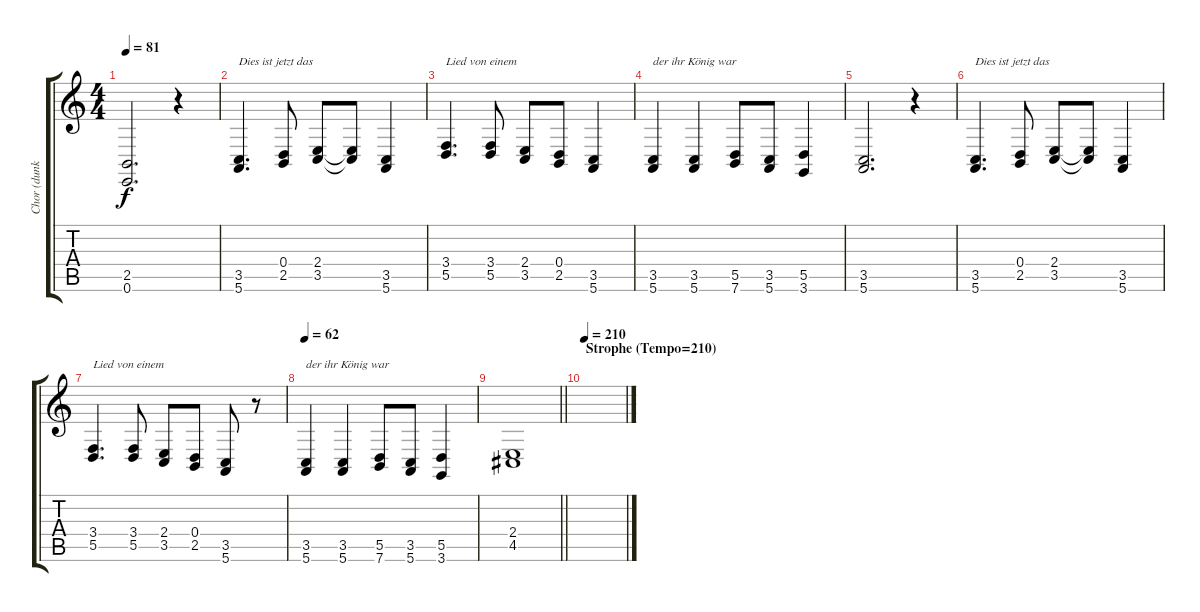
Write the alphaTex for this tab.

\track ("Chor (dunkel)" "Chor (dunk") {instrument lead6voice}
\staff {score tabs}
\tuning (E4 B3 G3 D3 A2 E2) {hide}
\ts (4 4)
\tempo 81
\clef g2
\ks c
(2.5 0.6).2{d dy f} r.4 |
(3.5 5.6).4{d txt "Dies ist jetzt das"} (0.4 2.5).8 (2.4 3.5).8 (2.4{t} 3.5{t}).8 (3.5 5.6).4 |
(3.4 5.5).4{d txt "Lied von einem"} (3.4 5.5).8 (2.4 3.5).8 (0.4 2.5).8 (3.5 5.6).4 |
(3.5 5.6).4{txt "der ihr König war"} (3.5 5.6).4 (5.5 7.6).8 (3.5 5.6).8 (5.5 3.6).4 |
(3.5 5.6).2{d} r.4 |
(3.5 5.6).4{d txt "Dies ist jetzt das"} (0.4 2.5).8 (2.4 3.5).8 (2.4{t} 3.5{t}).8 (3.5 5.6).4 |
(3.4 5.5).4{d txt "Lied von einem"} (3.4 5.5).8 (2.4 3.5).8 (0.4 2.5).8 (3.5 5.6).8 r.8 |
\tempo 62
(3.5 5.6).4{txt "der ihr König war"} (3.5 5.6).4 (5.5 7.6).8 (3.5 5.6).8 (5.5 3.6).4 |
\barLineRight lightlight
(2.4 4.5).1 |
\section ("" "Strophe (Tempo=210)")
\tempo 210
